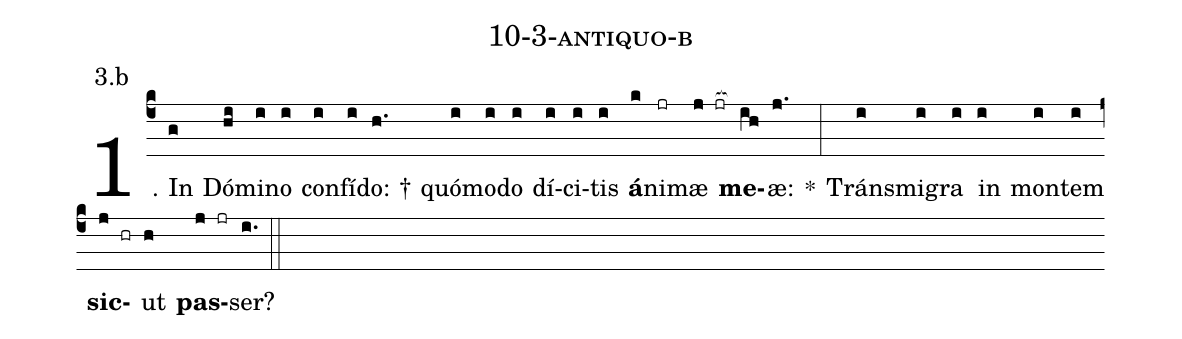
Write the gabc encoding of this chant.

name: 10-3-antiquo-b;
annotation: 3.b;
%%
(c4)1. In(g) Dó(hi)mi(i)no(i) con(i)fí(i)do: †(h.) quó(i)mo(i)do(i) dí(i)ci(i)tis(i) <b>á</b>(k)ni(jr)mæ(j jr[ocb:1{]) <b>me</b>(ih[ocb:0}])æ:(j.) *(:) Tráns(i)mi(i)gra(i) in(i) mon(i)tem(i) <b>sic</b>(j hr)ut(h) <b>pas</b>(j jr)ser?(i.) (::)
